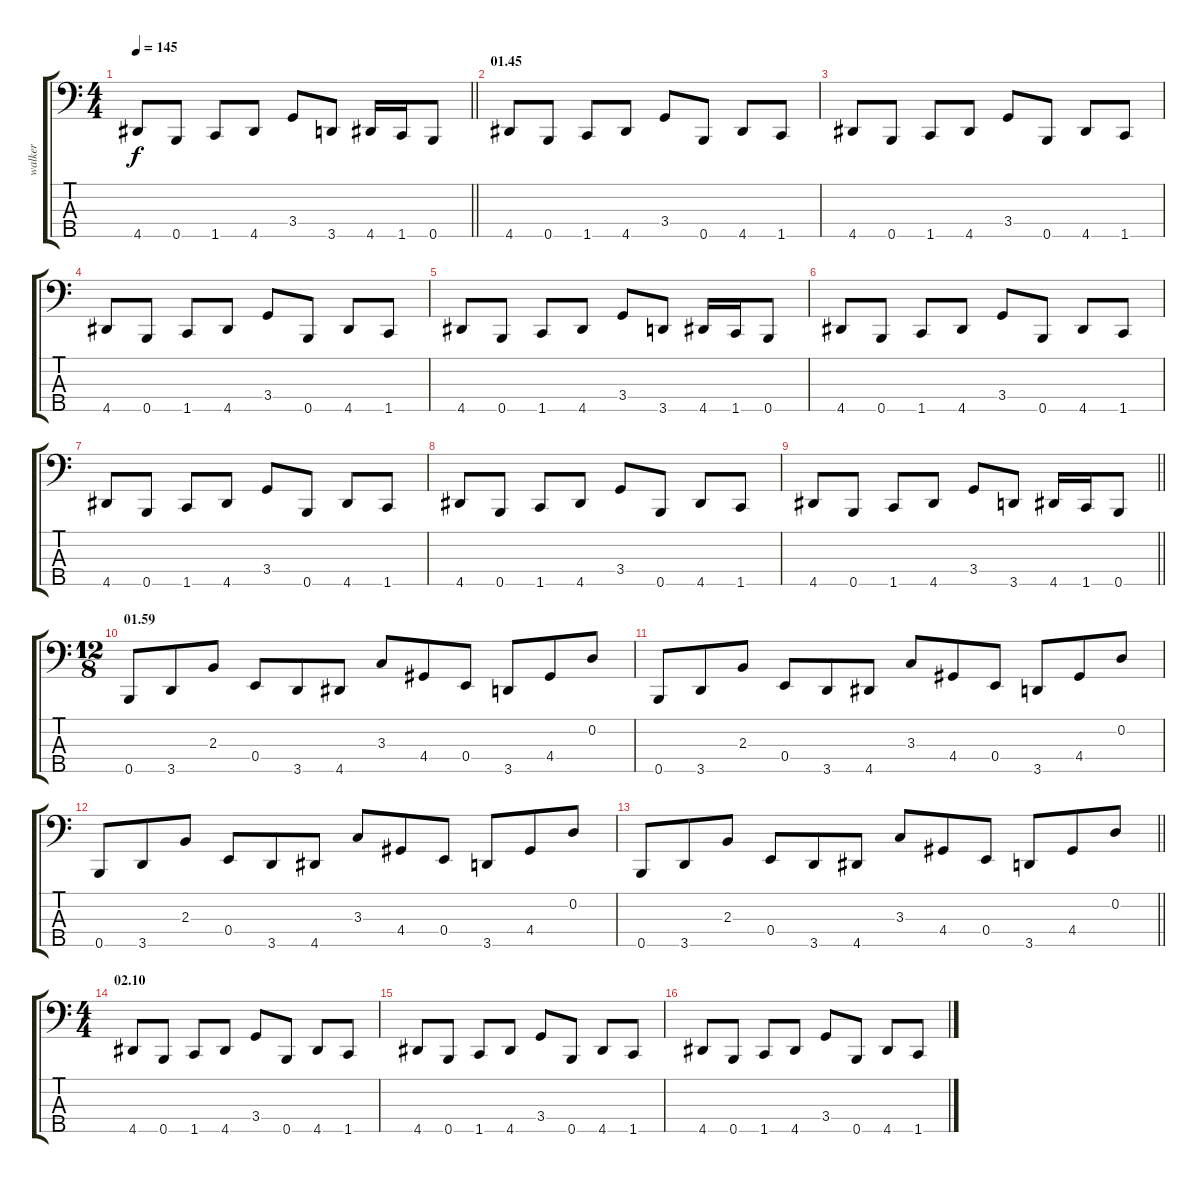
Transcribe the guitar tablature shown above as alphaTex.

\track ("walker" "walker") {instrument electricbasspick}
\staff {score tabs}
\tuning (G2 D2 A1 E1 B0) {hide}
\ts (4 4)
\tempo 145
\clef f4
\barLineRight lightlight
\ks c
4.5.8{dy f} 0.5.8 1.5.8 4.5.8 3.4.8 3.5.8 4.5.16 1.5.16 0.5.8 |
\section ("" "01.45")
4.5.8 0.5.8 1.5.8 4.5.8 3.4.8 0.5.8 4.5.8 1.5.8 |
4.5.8 0.5.8 1.5.8 4.5.8 3.4.8 0.5.8 4.5.8 1.5.8 |
4.5.8 0.5.8 1.5.8 4.5.8 3.4.8 0.5.8 4.5.8 1.5.8 |
4.5.8 0.5.8 1.5.8 4.5.8 3.4.8 3.5.8 4.5.16 1.5.16 0.5.8 |
4.5.8 0.5.8 1.5.8 4.5.8 3.4.8 0.5.8 4.5.8 1.5.8 |
4.5.8 0.5.8 1.5.8 4.5.8 3.4.8 0.5.8 4.5.8 1.5.8 |
4.5.8 0.5.8 1.5.8 4.5.8 3.4.8 0.5.8 4.5.8 1.5.8 |
\barLineRight lightlight
4.5.8 0.5.8 1.5.8 4.5.8 3.4.8 3.5.8 4.5.16 1.5.16 0.5.8 |
\ts (12 8)
\section ("" "01.59")
0.5.8 3.5.8 2.3.8 0.4.8 3.5.8 4.5.8 3.3.8 4.4.8 0.4.8 3.5.8 4.4.8 0.2.8 |
0.5.8 3.5.8 2.3.8 0.4.8 3.5.8 4.5.8 3.3.8 4.4.8 0.4.8 3.5.8 4.4.8 0.2.8 |
0.5.8 3.5.8 2.3.8 0.4.8 3.5.8 4.5.8 3.3.8 4.4.8 0.4.8 3.5.8 4.4.8 0.2.8 |
\barLineRight lightlight
0.5.8 3.5.8 2.3.8 0.4.8 3.5.8 4.5.8 3.3.8 4.4.8 0.4.8 3.5.8 4.4.8 0.2.8 |
\ts (4 4)
\section ("" "02.10")
4.5.8 0.5.8 1.5.8 4.5.8 3.4.8 0.5.8 4.5.8 1.5.8 |
4.5.8 0.5.8 1.5.8 4.5.8 3.4.8 0.5.8 4.5.8 1.5.8 |
4.5.8 0.5.8 1.5.8 4.5.8 3.4.8 0.5.8 4.5.8 1.5.8
